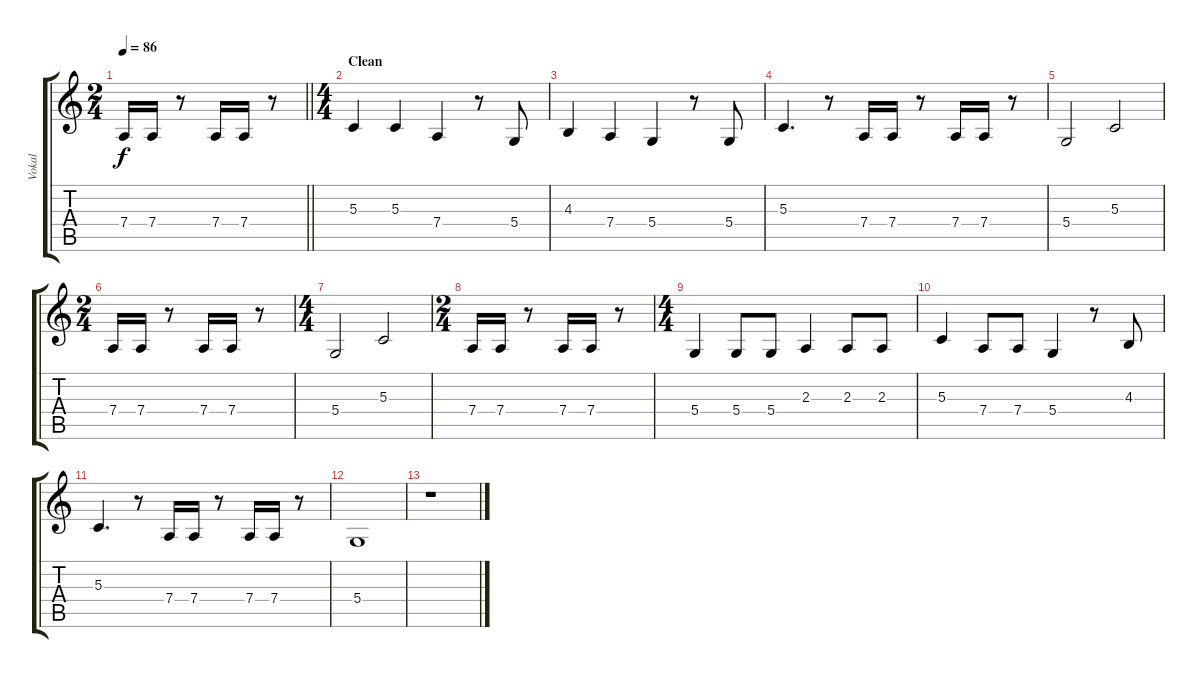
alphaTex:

\track ("Vokal" "Vokal") {instrument churchorgan}
\staff {score tabs}
\tuning (E4 B3 G3 D3 A2 E2) {hide}
\ts (2 4)
\tempo 86
\clef g2
\barLineRight lightlight
\ks c
7.4.16{dy f} 7.4.16 r.8 7.4.16 7.4.16 r.8 |
\ts (4 4)
\section ("" "Clean")
5.3.4 5.3.4 7.4.4 r.8 5.4.8 |
4.3.4 7.4.4 5.4.4 r.8 5.4.8 |
5.3.4{d} r.8 7.4.16 7.4.16 r.8 7.4.16 7.4.16 r.8 |
5.4.2 5.3.2 |
\ts (2 4)
7.4.16 7.4.16 r.8 7.4.16 7.4.16 r.8 |
\ts (4 4)
5.4.2 5.3.2 |
\ts (2 4)
7.4.16 7.4.16 r.8 7.4.16 7.4.16 r.8 |
\ts (4 4)
5.4.4 5.4.8 5.4.8 2.3.4 2.3.8 2.3.8 |
5.3.4 7.4.8 7.4.8 5.4.4 r.8 4.3.8 |
5.3.4{d} r.8 7.4.16 7.4.16 r.8 7.4.16 7.4.16 r.8 |
5.4.1 |
r.1
